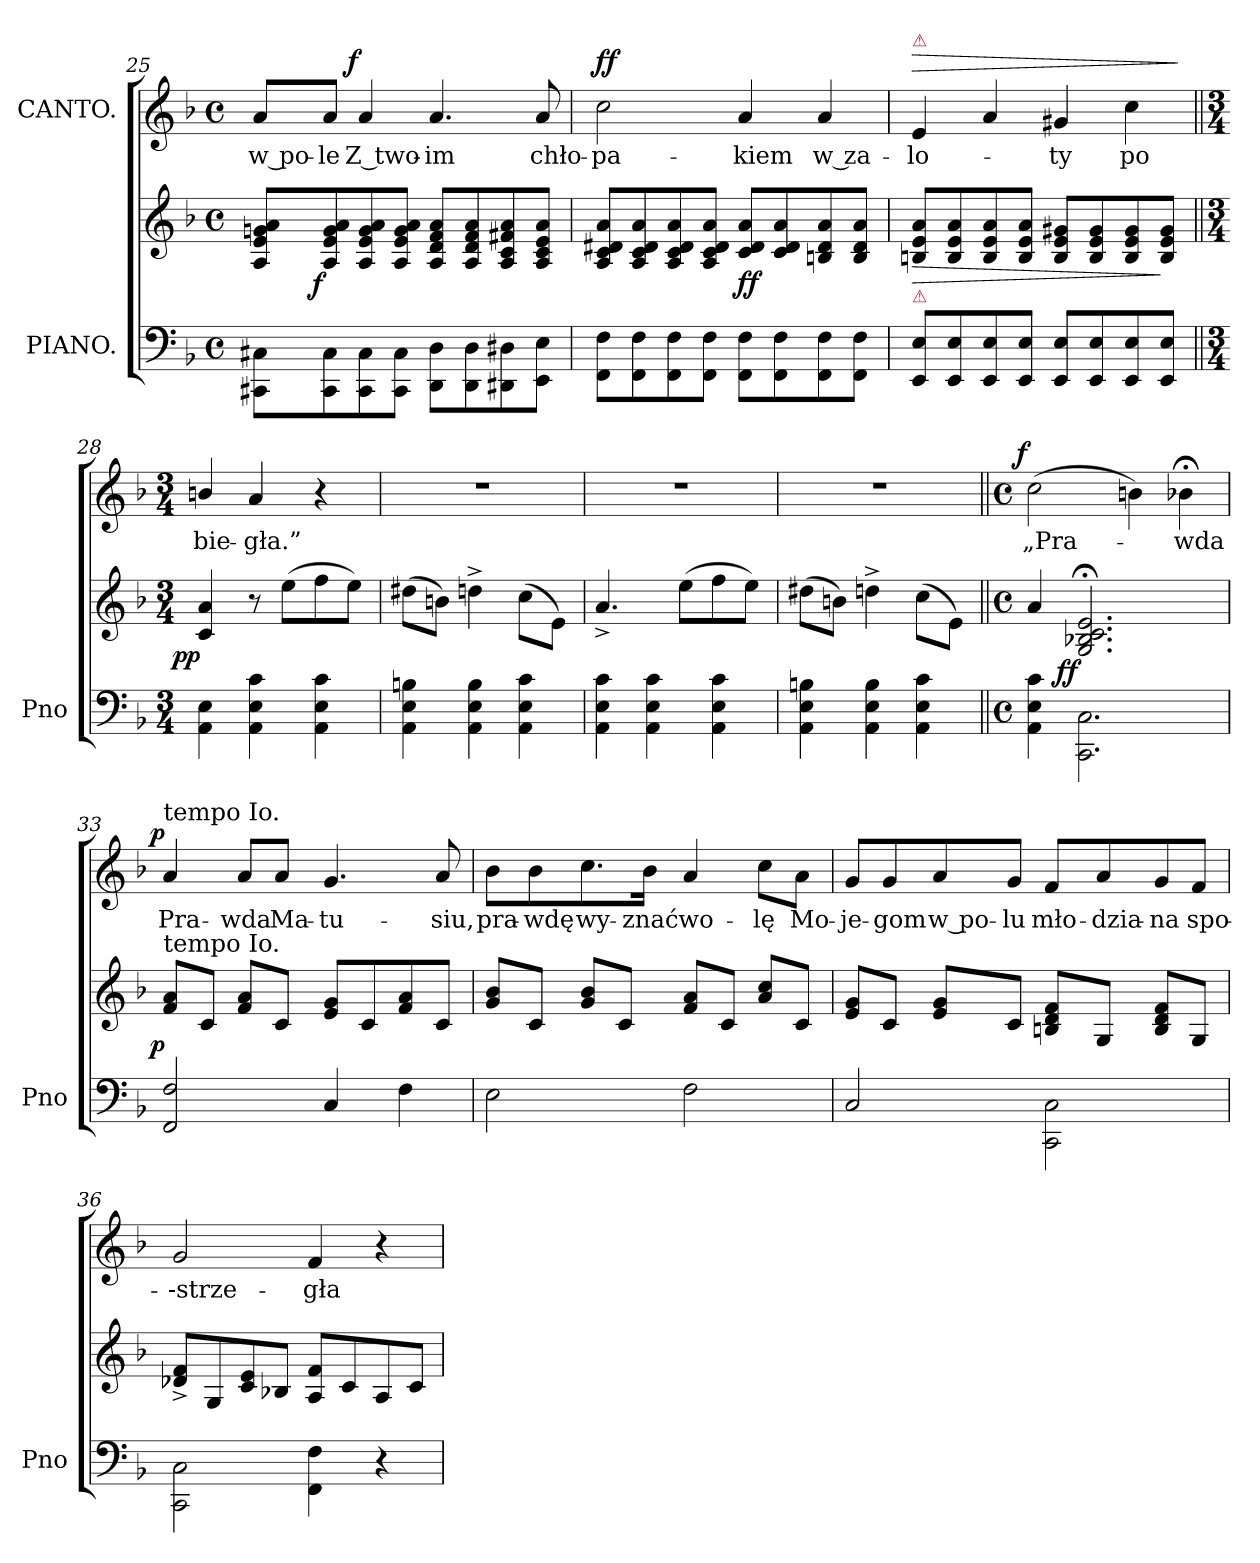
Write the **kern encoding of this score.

**kern	**kern	**dynam	**kern	**text	**dynam
*part2	*part2	*part2	*part1	*part1	*part1
*staff3	*staff2	*staff2/3	*staff1	*staff1	*staff1
*I"PIANO.	*	*	*I"CANTO.	*	*
*I'Pno	*	*	*	*	*
*clefF4	*clefG2	*	*clefG2	*	*
*k[b-]	*k[b-]	*	*k[b-]	*	*
*F:	*F:	*	*F:	*	*
*M2/2	*M2/2	*	*M2/2	*	*
*met(c)	*met(c)	*	*met(c)	*	*
=25	=25	=25	=25	=25	=25
8CC#X\ 8C#X\L	8A/ 8e/ 8gn/ 8a/L	.	8a/L	w po-	.
!	!	!LO:DY:rj	!	!	!
8CC#\ 8C#\	8A/ 8e/ 8g/ 8a/	f	8a/J	-le	.
!	!	!	!	!	!LO:DY:a:rj
8CC#\ 8C#\	8A/ 8e/ 8g/ 8a/	.	4a	Z two-	f
8CC#\ 8C#\J	8A/ 8e/ 8g/ 8a/J	.	.	.	.
8DD\ 8D\L	8A/ 8d/ 8f/ 8a/L	.	4.a	-im	.
8DD\ 8D\	8A/ 8d/ 8f/ 8a/	.	.	.	.
8DD#X\ 8D#X\	8A/ 8c/ 8f#X/ 8a/	.	.	.	.
8EE\ 8E\J	8A/ 8c/ 8e/ 8a/J	.	8a	chło-	.
=26	=26	=26	=26	=26	=26
!	!	!	!	!	!LO:DY:a
8FF\ 8F\L	8A/ 8c/ 8d#X/ 8a/L	.	2cc	-pa-	ff
8FF\ 8F\	8A/ 8c/ 8d#/ 8a/	.	.	.	.
8FF\ 8F\	8A/ 8c/ 8d#/ 8a/	.	.	.	.
8FF\ 8F\J	8A/ 8c/ 8d#/ 8a/J	.	.	.	.
8FF\ 8F\L	8c 8d# 8aL	ff	4a	kiem	.
8FF 8F	8c 8d# 8a	.	.	.	.
8FF 8F	8Bn 8d# 8a	.	4a	w za-	.
8FF 8FJ	8B 8d# 8aJ	.	.	.	.
=27	=27	=27	=27	=27	=27
!	!	!	!LO:TX:a:color=crimson:t=⚠	!	!
!	!LO:TX:b:color=crimson:t=⚠	!	!	!	!
!	!	!LO:HP:b	!	!	!LO:HP:a
8EE/ 8E/L	8Bn 8e 8aL	>	4e	-lo-	>
8EE 8E	8B 8e 8a	.	.	.	.
8EE 8E	8B 8e 8a	.	4a	.	.
8EE 8EJ	8B 8e 8aJ	.	.	.	.
8EE/ 8E/L	8B 8e 8g#XL	.	4g#X	-ty	.
8EE 8E	8B 8e 8g#	.	.	.	.
8EE 8E	8B 8e 8g#	.	4cc\	-po	.
8EE 8EJ	8B 8e 8g#J	]	.	.	.
.	.	.	.	.	]
=28||	=28||	=28||	=28||	=28||	=28||
*M3/4	*M3/4	*	*M3/4	*	*
!	!	!LO:DY:rj	!	!	!
4AA\ 4E\	4c 4a	pp	4bn/	-bie-	.
4AA\ 4E\ 4c\	8r	.	4a	-gła.”	.
.	(>8eeL	.	.	.	.
4AA\ 4E\ 4c\	8ff	.	4r	.	.
.	8eeJ)	.	.	.	.
=29	=29	=29	=29	=29	=29
4AA\ 4E\ 4Bn\	(>8dd#XL	.	2.rdd	.	.
.	8bnJ)	.	.	.	.
4AA\ 4E\ 4B\	4ddn^>	.	.	.	.
4AA\ 4E\ 4c\	(>8cc\L	.	.	.	.
.	8eJ)	.	.	.	.
=30	=30	=30	=30	=30	=30
4AA 4E 4c	4.a^>	.	2.rdd	.	.
4AA 4E 4c	.	.	.	.	.
.	(>8ee\L	.	.	.	.
4AA 4E 4c	8ff	.	.	.	.
.	8eeJ)	.	.	.	.
=31	=31	=31	=31	=31	=31
4AA 4E 4Bn	(>8dd#XL	.	2.rdd	.	.
.	8bnJ)	.	.	.	.
4AA 4E 4B	4ddn^>\	.	.	.	.
4AA 4E 4c	(>8cc\L	.	.	.	.
.	8eJ)	.	.	.	.
=32||	=32||	=32||	=32||	=32||	=32||
*M2/2	*M2/2	*	*M2/2	*	*
*met(c)	*met(c)	*	*met(c)	*	*
!	!	!	!	!	!LO:DY:a:rj
4AA\ 4E\ 4c\	4a	.	(>2cc	„Pra-	f
!	!	!LO:DY:rj	!	!	!
2.CC\ 2.C\	2.G;</ 2.B-X;</ 2.c;</ 2.e;</	ff	.	.	.
.	.	.	4bn)	.	.
.	.	.	4b-X;<\	-wda	.
=33	=33	=33	=33	=33	=33
!	!	!	!LO:TX:a:t=tempo Io.	!	!
!	!LO:TX:a:t=tempo Io.	!	!	!	!
!	!	!LO:DY:rj	!	!	!LO:DY:a:rj
2FF/ 2F/	8f 8aL	p	4a	Pra-	p
.	8cJ	.	.	.	.
.	8f 8aL	.	8a/L	-wda	.
.	8cJ	.	8a/J	Ma-	.
4C	8e 8gL	.	4.g	-tu-	.
.	8c	.	.	.	.
4F	8f 8a	.	.	.	.
.	8cJ	.	8a	-siu,	.
=34	=34	=34	=34	=34	=34
2E	8g 8b-L	.	8b-\L	pra-	.
.	8cJ	.	8b-\	-wdę	.
.	8g 8b-L	.	8.cc\	wy-	.
.	8cJ	.	.	.	.
.	.	.	16b-\Jk	-znać	.
2F	8f 8aL	.	4a	wo-	.
.	8cJ	.	.	.	.
.	8a 8ccL	.	8cc\L	-lę	.
.	8cJ	.	8a\J	Mo-	.
=35	=35	=35	=35	=35	=35
2C	8e 8gL	.	8g/L	je-	.
.	8cJ	.	8g/	-gom	.
.	8e 8gL	.	8a/	w po-	.
.	8cJ	.	8g/J	-lu	.
2CC\ 2C\	8Bn 8d 8fL	.	8f/L	mło-	.
.	8G/J	.	8a/	-dzia-	.
.	8B 8d 8fL	.	8g/	-na	.
.	8G/J	.	8f/J	spo-	.
=36	=36	=36	=36	=36	=36
2CC\ 2C\	8d-X^< 8f^<L	.	2g	--strze-	.
.	8G/	.	.	.	.
.	8c 8e	.	.	.	.
.	8B-XJ	.	.	.	.
4FF\ 4F\	8A/ 8f/L	.	4f	-gła	.
.	8c/	.	.	.	.
4r	8A/	.	4r	.	.
.	8c/J	.	.	.	.
=	=	=	=	=	=
*-	*-	*-	*-	*-	*-
